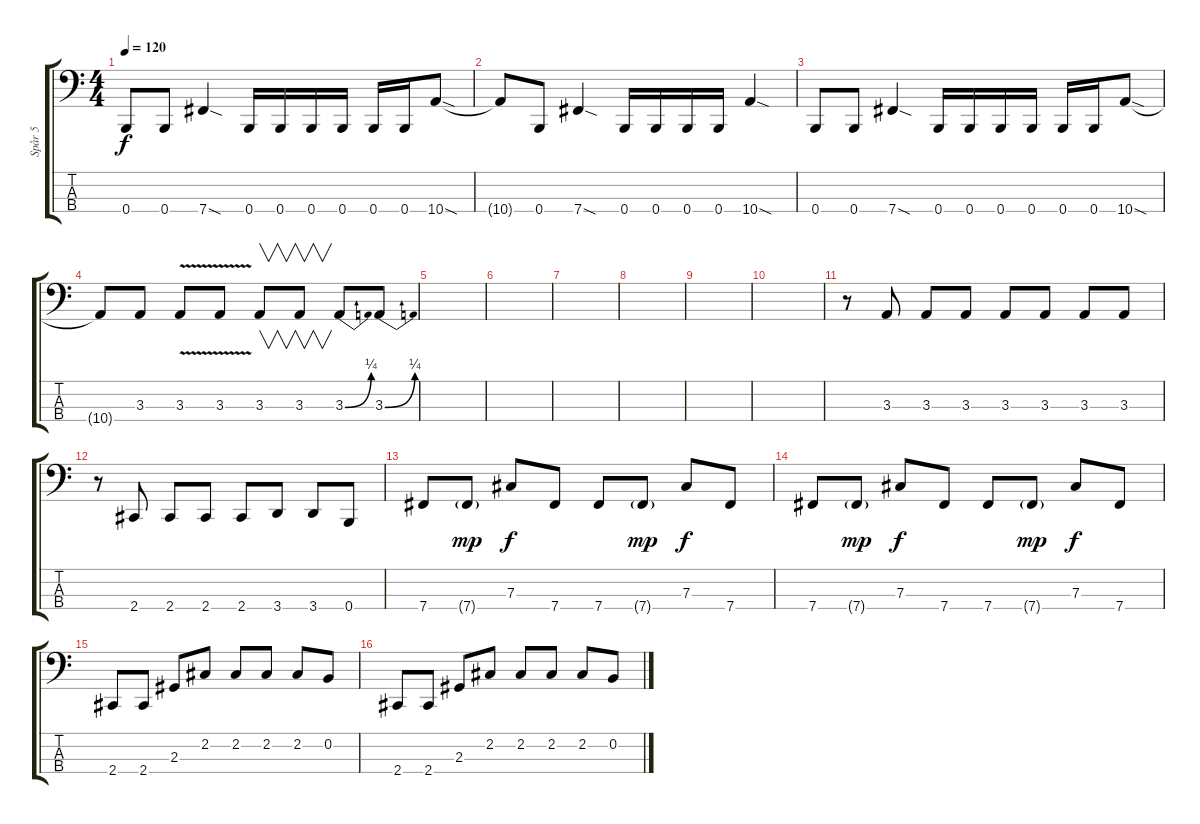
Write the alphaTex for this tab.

\track ("Spår 5" "Spår 5") {instrument electricbasspick}
\staff {score tabs}
\tuning (E2 B1 Gb1 B0) {hide}
\ts (4 4)
\tempo 120
\clef f4
\ks c
0.4.8{dy f} 0.4.8 7.4{sod}.4 0.4.16 0.4.16 0.4.16 0.4.16 0.4.16 0.4.16 10.4{sod}.8 |
10.4{t}.8 0.4.8 7.4{sod}.4 0.4.16 0.4.16 0.4.16 0.4.16 10.4{sod}.4 |
0.4.8 0.4.8 7.4{sod}.4 0.4.16 0.4.16 0.4.16 0.4.16 0.4.16 0.4.16 10.4{sod}.8 |
10.4{t}.8 3.3.8 3.3{v}.8 3.3{v}.8 3.3.8{v} 3.3.8{v} 3.3{be (bend 0 0 60 1)}.8 3.3{be (bend 0 0 60 1)}.8 |
|
|
|
|
|
|
r.8 3.3.8 3.3.8 3.3.8 3.3.8 3.3.8 3.3.8 3.3.8 |
r.8 2.4.8 2.4.8 2.4.8 2.4.8 3.4.8 3.4.8 0.4.8 |
7.4.8 7.4{g}.8{dy mp} 7.3.8{dy f} 7.4.8 7.4.8 7.4{g}.8{dy mp} 7.3.8{dy f} 7.4.8 |
7.4.8 7.4{g}.8{dy mp} 7.3.8{dy f} 7.4.8 7.4.8 7.4{g}.8{dy mp} 7.3.8{dy f} 7.4.8 |
2.4.8 2.4.8 2.3.8 2.2.8 2.2.8 2.2.8 2.2.8 0.2.8 |
2.4.8 2.4.8 2.3.8 2.2.8 2.2.8 2.2.8 2.2.8 0.2.8
